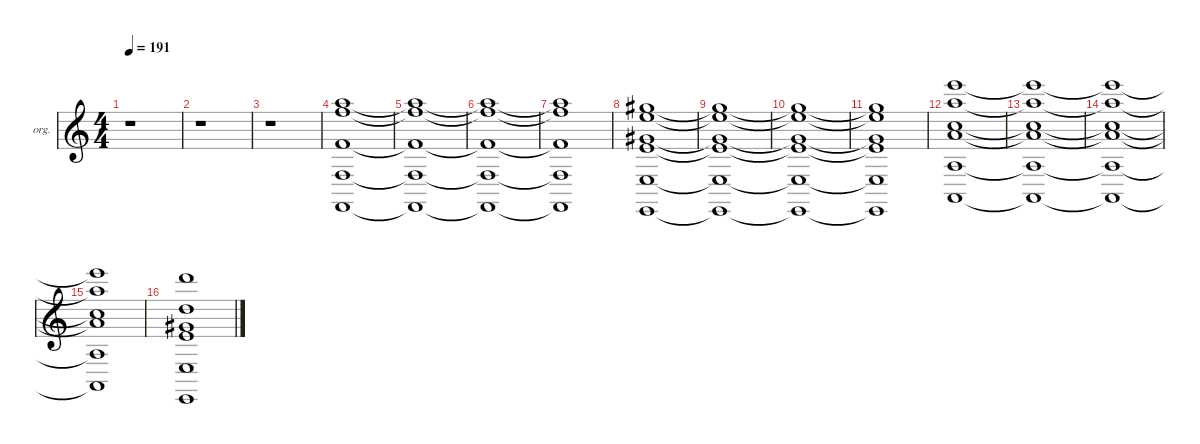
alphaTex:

\defaultSystemsLayout 4
\hideDynamics
\bracketExtendMode nobrackets
\firstSystemTrackNameOrientation horizontal
\otherSystemsTrackNameOrientation horizontal
\track ("Organs" "org.") {instrument rockorgan}
\staff {score}
\tuning (E4 B3 G3 D3 A2 E2 B1)
\ts (4 4)
\tempo 191
\clef g2
\ks c
r.1{dy f beam Down} |
r.1{beam Down} |
r.1{beam Down} |
(17.1 18.2 10.3 3.4 1.6).1{beam Up} |
(17.1{t} 18.2{t} 10.3{t} 3.4{t} 1.6{t}).1{beam Up} |
(17.1{t} 18.2{t} 10.3{t} 3.4{t} 1.6{t}).1{beam Up} |
(17.1{t} 18.2{t} 10.3{t} 3.4{t} 1.6{t}).1{beam Up} |
(16.1{acc #} 17.2 13.3{acc #} 14.4 7.5 0.6).1{dy mf beam Up} |
(16.1{t acc #} 17.2{t} 13.3{t acc #} 14.4{t} 7.5{t} 0.6{t}).1{dy f beam Up} |
(16.1{t acc #} 17.2{t} 13.3{t acc #} 14.4{t} 7.5{t} 0.6{t}).1{beam Up} |
(16.1{t acc #} 17.2{t} 13.3{t acc #} 14.4{t} 7.5{t} 0.6{t}).1{beam Up} |
(24.1 22.2 17.3 19.4 0.5 17.6).1{dy mf beam Up} |
(24.1{t} 22.2{t} 17.3{t} 19.4{t} 0.5{t} 17.6{t}).1{dy f beam Up} |
(24.1{t} 22.2{t} 17.3{t} 19.4{t} 0.5{t} 17.6{t}).1{beam Up} |
(24.1{t} 22.2{t} 17.3{t} 19.4{t} 0.5{t} 17.6{t}).1{beam Up} |
(22.1 15.2 13.3{acc #} 14.4 7.5 0.6).1{dy mf beam Up}
